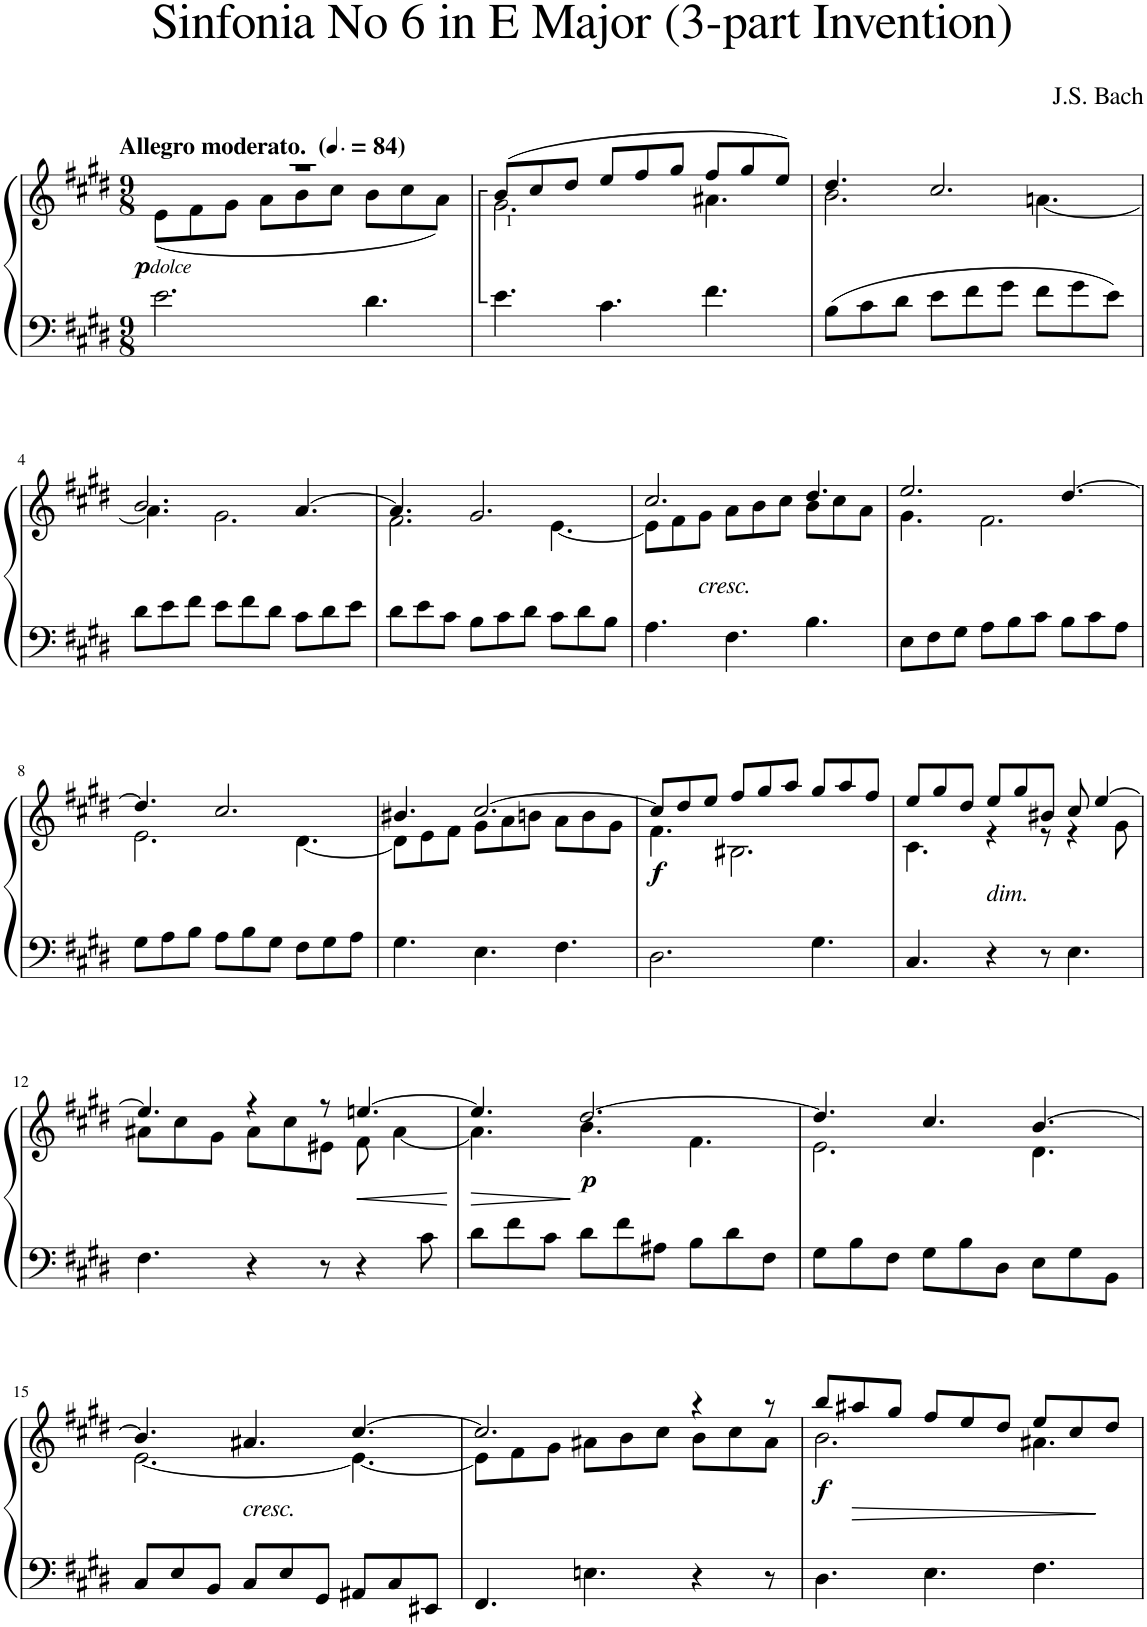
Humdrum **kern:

**kern	**kern	**dynam
*part1	*part1	*part1
*staff2	*staff1	*staff1/2
*I"Piano	*	*
*I'Pno.	*	*
*clefF4	*clefG2	*
*k[f#c#g#d#]	*k[f#c#g#d#]	*
*M9/8	*M9/8	*
*MM126	*MM126	*
=1	=1	=1
*	*^	*
!	!LO:TX:a:B:t=Allegro moderato.	!	!
!	!	!	!LO:DY:b
!	!	!	!LO:DY:n=1:b
2.e\	8%9r	(8e\L	p other-dynamics
.	.	8f#\	.
.	.	8g#\J	.
.	.	8a\L	.
.	.	8b\	.
.	.	8cc#\J	.
4.d#\	.	8b\L	.
.	.	8cc#\	.
.	.	8a\J)	.
=2	=2	=2	=2
4.e:\	(8b/L	2.g#\	.
.	8cc#/	.	.
.	8dd#/J	.	.
4.c#\	8ee/L	.	.
.	8ff#/	.	.
.	8gg#/J	.	.
4.f#\	8ff#/L	4.a#X\	.
.	8gg#/	.	.
.	8ee/J)	.	.
=3	=3	=3	=3
8B\L	4.dd#/	2.b\	.
8c#\	.	.	.
8d#\J	.	.	.
8e\L	2.cc#/	.	.
8f#\	.	.	.
8g#\J	.	.	.
8f#\L	.	[4.an\	.
8g#\	.	.	.
8e\J	.	.	.
!!LO:LB:g=z	!!
=4	=4	=4	=4
8d#\L	2.b/	4.a\]	.
8e\	.	.	.
8f#\J	.	.	.
8e\L	.	2.g#\	.
8f#\	.	.	.
8d#\J	.	.	.
8c#\L	[4.a/	.	.
8d#\	.	.	.
8e\J	.	.	.
=5	=5	=5	=5
8d#\L	4.a/]	2.f#\	.
8e\	.	.	.
8c#\J	.	.	.
8B\L	2.g#/	.	.
8c#\	.	.	.
8d#\J	.	.	.
8c#\L	.	[4.e\	.
8d#\	.	.	.
8B\J	.	.	.
=6	=6	=6	=6
4.A\	2.cc#/	8e\L]	.
.	.	8f#\	.
!	!	!LO:TX:b:i:t=cresc.	!
.	.	8g#\J	.
4.F#\	.	8a\L	.
.	.	8b\	.
.	.	8cc#\J	.
4.B\	4.dd#/	8b\L	.
.	.	8cc#\	.
.	.	8a\J	.
=7	=7	=7	=7
8E\L	2.ee/	4.g#\	.
8F#\	.	.	.
8G#\J	.	.	.
8A\L	.	2.f#\	.
8B\	.	.	.
8c#\J	.	.	.
8B\L	[4.dd#/	.	.
8c#\	.	.	.
8A\J	.	.	.
!!LO:LB:g=z	!!
=8	=8	=8	=8
8G#\L	4.dd#/]	2.e\	.
8A\	.	.	.
8B\J	.	.	.
8A\L	2.cc#/	.	.
8B\	.	.	.
8G#\J	.	.	.
8F#\L	.	[4.d#\	.
8G#\	.	.	.
8A\J	.	.	.
=9	=9	=9	=9
4.G#\	4.b#X/	8d#\L]	.
.	.	8e\	.
.	.	8f#\J	.
4.E\	[2.cc#/	8g#\L	.
.	.	8a\	.
.	.	8bn\J	.
4.F#\	.	8a\L	.
.	.	8b\	.
.	.	8g#\J	.
=10	=10	=10	=10
!	!	!	!LO:DY:b
2.D#\	8cc#/L]	4.f#\	f
.	8dd#/	.	.
.	8ee/J	.	.
.	8ff#/L	2.B#X\	.
.	8gg#/	.	.
.	8aa/J	.	.
4.G#\	8gg#/L	.	.
.	8aa/	.	.
.	8ff#/J	.	.
=11	=11	=11	=11
4.C#/	8ee/L	4.c#\	.
.	8gg#/	.	.
.	8dd#/J	.	.
!	!LO:TX:b:i:t=dim.	!	!
4r	8ee/L	4r	.
.	8gg#/	.	.
8r	8b#X/J	8r	.
4.E\	8cc#/	4r	.
.	[4ee/	.	.
.	.	8g#\	.
!!LO:LB:g=z	!!
=12	=12	=12	=12
4.F#\	4.ee/]	8a#X\L	.
.	.	8cc#\	.
.	.	8g#\J	.
4r	4r	8a#\L	.
.	.	8cc#\	.
8r	8r	8e#X\J	.
!	!	!	!LO:HP:b
4r	[4.een/	8f#\	<
.	.	[4a#\	.
8c#\	.	.	.
*	*v	*v	*
.	.	[
=13	=13	=13
!	!	!LO:HP:b
*	*^	*
8d#\L	4.ee/]	4.a#\]	>
8f#\	.	.	.
8c#\J	.	.	.
!	!	!	!LO:DY:n=1:b
8d#\L	[2.dd#/	4.b\	] p
8f#\	.	.	.
8A#X\J	.	.	.
8B\L	.	4.f#\	.
8d#\	.	.	.
8F#\J	.	.	.
=14	=14	=14	=14
8G#\L	4.dd#/]	2.e\	.
8B\	.	.	.
8F#\J	.	.	.
8G#\L	4.cc#/	.	.
8B\	.	.	.
8D#\J	.	.	.
8E\L	[4.b/	4.d#\	.
8G#\	.	.	.
8BB\J	.	.	.
!!LO:LB:g=z	!!
=15	=15	=15	=15
8C#/L	4.b/]	[2.e\	.
8E/	.	.	.
8BB/J	.	.	.
!	!LO:TX:b:i:t=cresc.	!	!
8C#/L	4.a#X/	.	.
8E/	.	.	.
8GG#/J	.	.	.
8AA#X/L	[4.cc#/	4.e\_	.
8C#/	.	.	.
8EE#X/J	.	.	.
=16	=16	=16	=16
4.FF#/	2.cc#/]	8e\L]	.
.	.	8f#\	.
.	.	8g#\J	.
4.En\	.	8a#X\L	.
.	.	8b\	.
.	.	8cc#\J	.
4r	4r	8b\L	.
.	.	8cc#\	.
8r	8r	8a#\J	.
=17	=17	=17	=17
!	!	!	!LO:DY:b
4.D#\	8bb/L	2.b\	f
!	!	!	!LO:HP:b
.	8aa#X/	.	>
.	8gg#/J	.	.
4.E\	8ff#/L	.	.
.	8ee/	.	.
.	8dd#/J	.	.
4.F#\	8ee/L	4.a#X\	.
.	8cc#/	.	.
.	8dd#/J	.	]
*	*v	*v	*
=	=	=
*-	*-	*-
